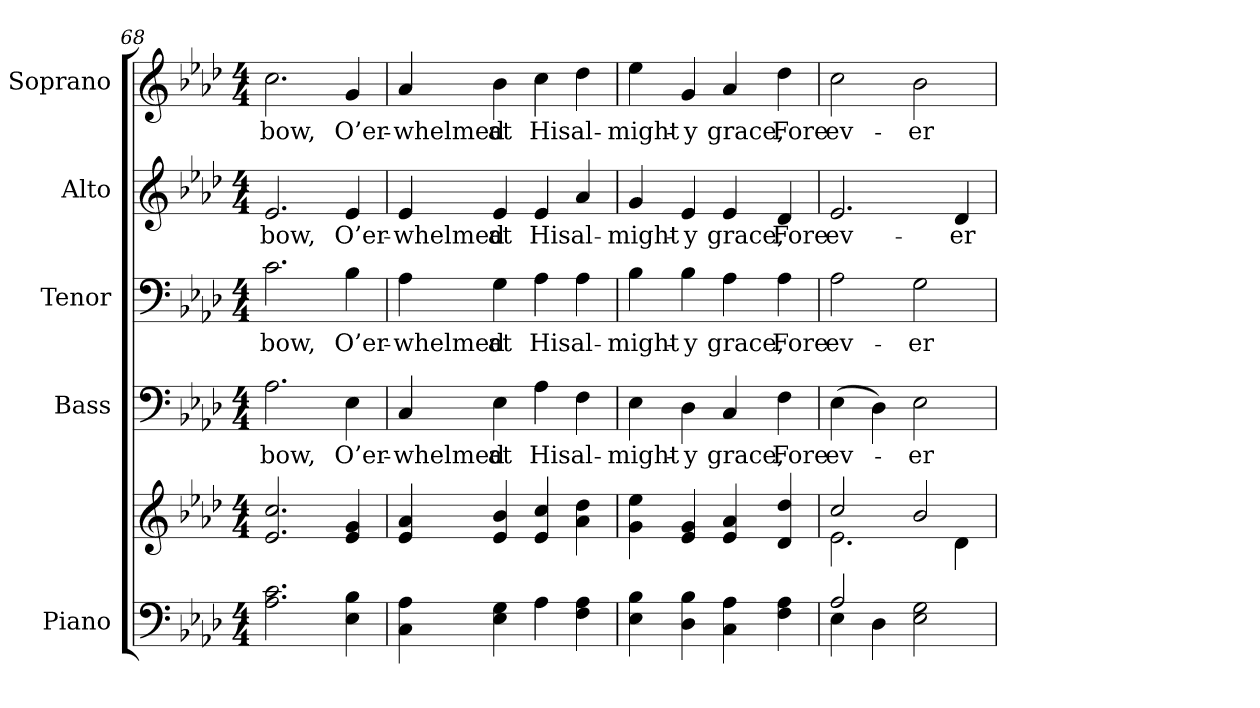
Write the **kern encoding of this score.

**kern	**kern	**kern	**text	**kern	**text	**kern	**text	**kern	**text
*part5	*part5	*part4	*part4	*part3	*part3	*part2	*part2	*part1	*part1
*staff6	*staff5	*staff4	*staff4	*staff3	*staff3	*staff2	*staff2	*staff1	*staff1
*I"Piano	*	*I"Bass	*	*I"Tenor	*	*I"Alto	*	*I"Soprano	*
*I'Pno.	*	*I'B.	*	*I'T.	*	*I'A.	*	*I'S.	*
*clefF4	*clefG2	*clefF4	*	*clefF4	*	*clefG2	*	*clefG2	*
*k[b-e-a-d-]	*k[b-e-a-d-]	*k[b-e-a-d-]	*	*k[b-e-a-d-]	*	*k[b-e-a-d-]	*	*k[b-e-a-d-]	*
*A-:	*A-:	*A-:	*	*A-:	*	*A-:	*	*A-:	*
*M4/4	*M4/4	*M4/4	*	*M4/4	*	*M4/4	*	*M4/4	*
=68	=68	=68	=68	=68	=68	=68	=68	=68	=68
!	!	!	!LO:LY:b:color=#000000	!	!	!	!	!	!
!	!	!	!	!	!LO:LY:b:color=#000000	!	!	!	!
!	!	!	!	!	!	!	!LO:LY:b:color=#000000	!	!
!	!	!	!	!	!	!	!	!	!LO:LY:b:color=#000000
2.A-i\ 2.ci	2.e-i/ 2.cci	2.A-i\	bow,	2.ci\	bow,	2.e-i/	bow,	2.cci\	bow,
!	!	!	!LO:LY:b:color=#000000	!	!	!	!	!	!
!	!	!	!	!	!LO:LY:b:color=#000000	!	!	!	!
!	!	!	!	!	!	!	!LO:LY:b:color=#000000	!	!
!	!	!	!	!	!	!	!	!	!LO:LY:b:color=#000000
4E-i\ 4B-i	4e-i/ 4gi	4E-i\	O’er-	4B-i\	O’er-	4e-i/	O’er-	4gi/	O’er-
!!LO:PB:g=z
=69	=69	=69	=69	=69	=69	=69	=69	=69	=69
!	!	!	!LO:LY:b:color=#000000	!	!	!	!	!	!
!	!	!	!	!	!LO:LY:b:color=#000000	!	!	!	!
!	!	!	!	!	!	!	!LO:LY:b:color=#000000	!	!
!	!	!	!	!	!	!	!	!	!LO:LY:b:color=#000000
4Ci\ 4A-i	4e-i/ 4a-i	4Ci/	-whelmed	4A-i\	-whelmed	4e-i/	-whelmed	4a-i/	-whelmed
!	!	!	!LO:LY:b:color=#000000	!	!	!	!	!	!
!	!	!	!	!	!LO:LY:b:color=#000000	!	!	!	!
!	!	!	!	!	!	!	!LO:LY:b:color=#000000	!	!
!	!	!	!	!	!	!	!	!	!LO:LY:b:color=#000000
4E-i\ 4Gi	4e-i/ 4b-i	4E-i\	at	4Gi\	at	4e-i/	at	4b-i\	at
!	!	!	!LO:LY:b:color=#000000	!	!	!	!	!	!
!	!	!	!	!	!LO:LY:b:color=#000000	!	!	!	!
!	!	!	!	!	!	!	!LO:LY:b:color=#000000	!	!
!	!	!	!	!	!	!	!	!	!LO:LY:b:color=#000000
4A-i\	4e-i/ 4cci	4A-i\	His	4A-i\	His	4e-i/	His	4cci\	His
!	!	!	!LO:LY:b:color=#000000	!	!	!	!	!	!
!	!	!	!	!	!LO:LY:b:color=#000000	!	!	!	!
!	!	!	!	!	!	!	!LO:LY:b:color=#000000	!	!
!	!	!	!	!	!	!	!	!	!LO:LY:b:color=#000000
4Fi\ 4A-i	4a-i\ 4dd-i	4Fi\	al-	4A-i\	al-	4a-i/	al-	4dd-i\	al-
=70	=70	=70	=70	=70	=70	=70	=70	=70	=70
!	!	!	!LO:LY:b:color=#000000	!	!	!	!	!	!
!	!	!	!	!	!LO:LY:b:color=#000000	!	!	!	!
!	!	!	!	!	!	!	!LO:LY:b:color=#000000	!	!
!	!	!	!	!	!	!	!	!	!LO:LY:b:color=#000000
4E-i\ 4B-i	4gi\ 4ee-i	4E-i\	-might-	4B-i\	-might-	4gi/	-might-	4ee-i\	-might-
!	!	!	!LO:LY:b:color=#000000	!	!	!	!	!	!
!	!	!	!	!	!LO:LY:b:color=#000000	!	!	!	!
!	!	!	!	!	!	!	!LO:LY:b:color=#000000	!	!
!	!	!	!	!	!	!	!	!	!LO:LY:b:color=#000000
4D-i\ 4B-i	4e-i/ 4gi	4D-i\	-y	4B-i\	-y	4e-i/	-y	4gi/	-y
!	!	!	!LO:LY:b:color=#000000	!	!	!	!	!	!
!	!	!	!	!	!LO:LY:b:color=#000000	!	!	!	!
!	!	!	!	!	!	!	!LO:LY:b:color=#000000	!	!
!	!	!	!	!	!	!	!	!	!LO:LY:b:color=#000000
4Ci\ 4A-i	4e-i/ 4a-i	4Ci/	grace,	4A-i\	grace,	4e-i/	grace,	4a-i/	grace,
!	!	!	!LO:LY:b:color=#000000	!	!	!	!	!	!
!	!	!	!	!	!LO:LY:b:color=#000000	!	!	!	!
!	!	!	!	!	!	!	!LO:LY:b:color=#000000	!	!
!	!	!	!	!	!	!	!	!	!LO:LY:b:color=#000000
4Fi\ 4A-i	4d-i/ 4dd-i	4Fi\	Fore	4A-i\	Fore	4d-i/	Fore	4dd-i\	Fore
!!LO:PB:g=z
=71	=71	=71	=71	=71	=71	=71	=71	=71	=71
*^	*^	*	*	*	*	*	*	*	*
!	!	!	!	!	!LO:LY:b:color=#000000	!	!	!	!	!	!
!	!	!	!	!	!	!	!LO:LY:b:color=#000000	!	!	!	!
!	!	!	!	!	!	!	!	!	!LO:LY:b:color=#000000	!	!
!	!	!	!	!	!	!	!	!	!	!	!LO:LY:b:color=#000000
2A-i/	4E-i\	2cci/	2.e-i\	(4E-i\	ev-	2A-i\	ev-	2.e-i/	ev-	2cci\	ev-
.	4D-i\	.	.	4D-i\)	.	.	.	.	.	.	.
!	!	!	!	!	!LO:LY:b:color=#000000	!	!	!	!	!	!
!	!	!	!	!	!	!	!LO:LY:b:color=#000000	!	!	!	!
!	!	!	!	!	!	!	!	!	!	!	!LO:LY:b:color=#000000
2E-i\ 2Gi	2ryy	2b-i/	.	2E-i\	-er	2Gi\	-er	.	.	2b-i\	-er
!	!	!	!	!	!	!	!	!	!LO:LY:b:color=#000000	!	!
.	.	.	4d-i\	.	.	.	.	4d-i/	-er	.	.
*v	*v	*	*	*	*	*	*	*	*	*	*
*	*v	*v	*	*	*	*	*	*	*	*
=	=	=	=	=	=	=	=	=	=
*-	*-	*-	*-	*-	*-	*-	*-	*-	*-
